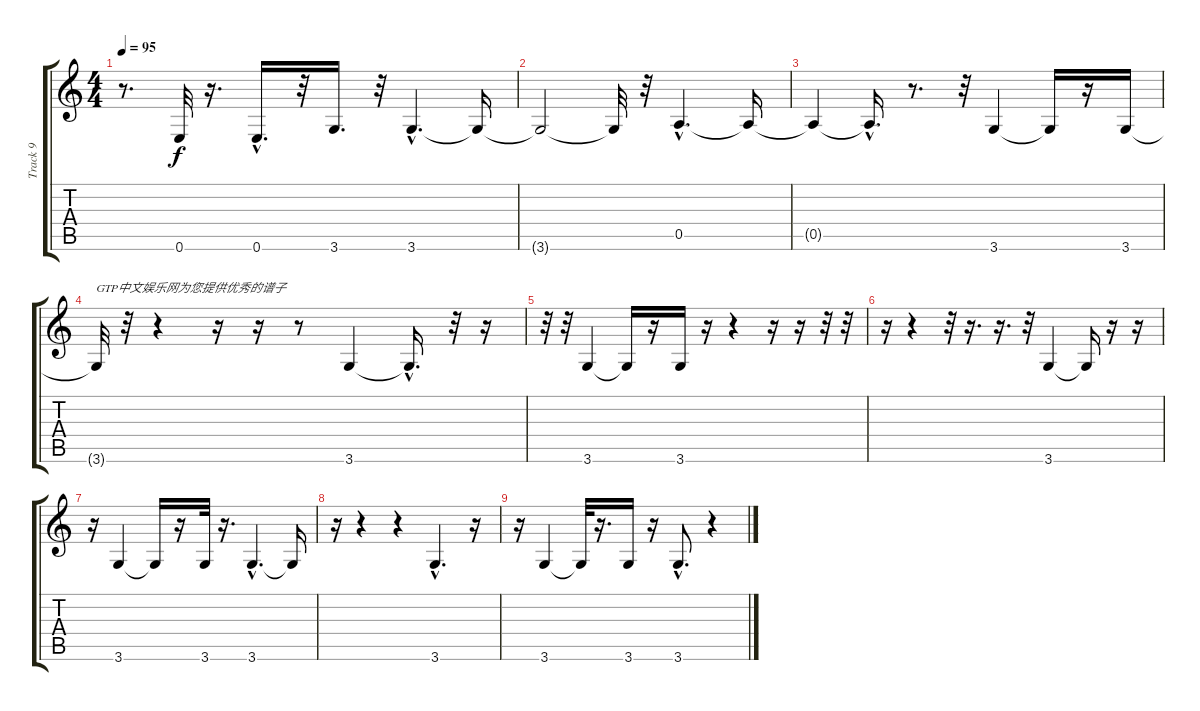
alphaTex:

\track ("Track 9" "Track 9") {instrument electricbassfinger}
\staff {score tabs}
\tuning (E4 B3 G3 D3 A2 E2) {hide}
\ts (4 4)
\tempo 95
\clef g2
\ks c
r.8{d dy f instrument electricbassfinger} 0.6.32 r.16{d} 0.6{hac}.16{d} r.32 3.6.16{d} r.32 3.6{hac}.4{d} 3.6{t}.16 |
3.6{t}.2 3.6{t}.32 r.32 0.5{hac}.4{d} 0.5{t}.16 |
0.5{t}.4 0.5{hac t}.16{d} r.8{d} r.32 3.6.4 3.6{t}.16 r.16 3.6.16 |
3.6{t}.32{txt "GTP中文娱乐网为您提供优秀的谱子"} r.32 r.4 r.16 r.16 r.8 3.6.4 3.6{hac t}.16{d} r.32 r.16 |
r.32 r.32 3.6.4 3.6{t}.16 r.16 3.6.16 r.16 r.4 r.16 r.16 r.32 r.32 |
r.16 r.4 r.32 r.16{d} r.16{d} r.32 3.6.4 3.6{t}.16 r.16 r.16 |
r.16 3.6.4 3.6{t}.16 r.16 3.6.32 r.16{d} 3.6{hac}.4{d} 3.6{t}.16 |
r.16 r.4 r.4 3.6{hac}.4{d} r.16 |
r.16 3.6.4 3.6{t}.32 r.16{d} 3.6.16 r.16 3.6{hac}.8{d} r.4
